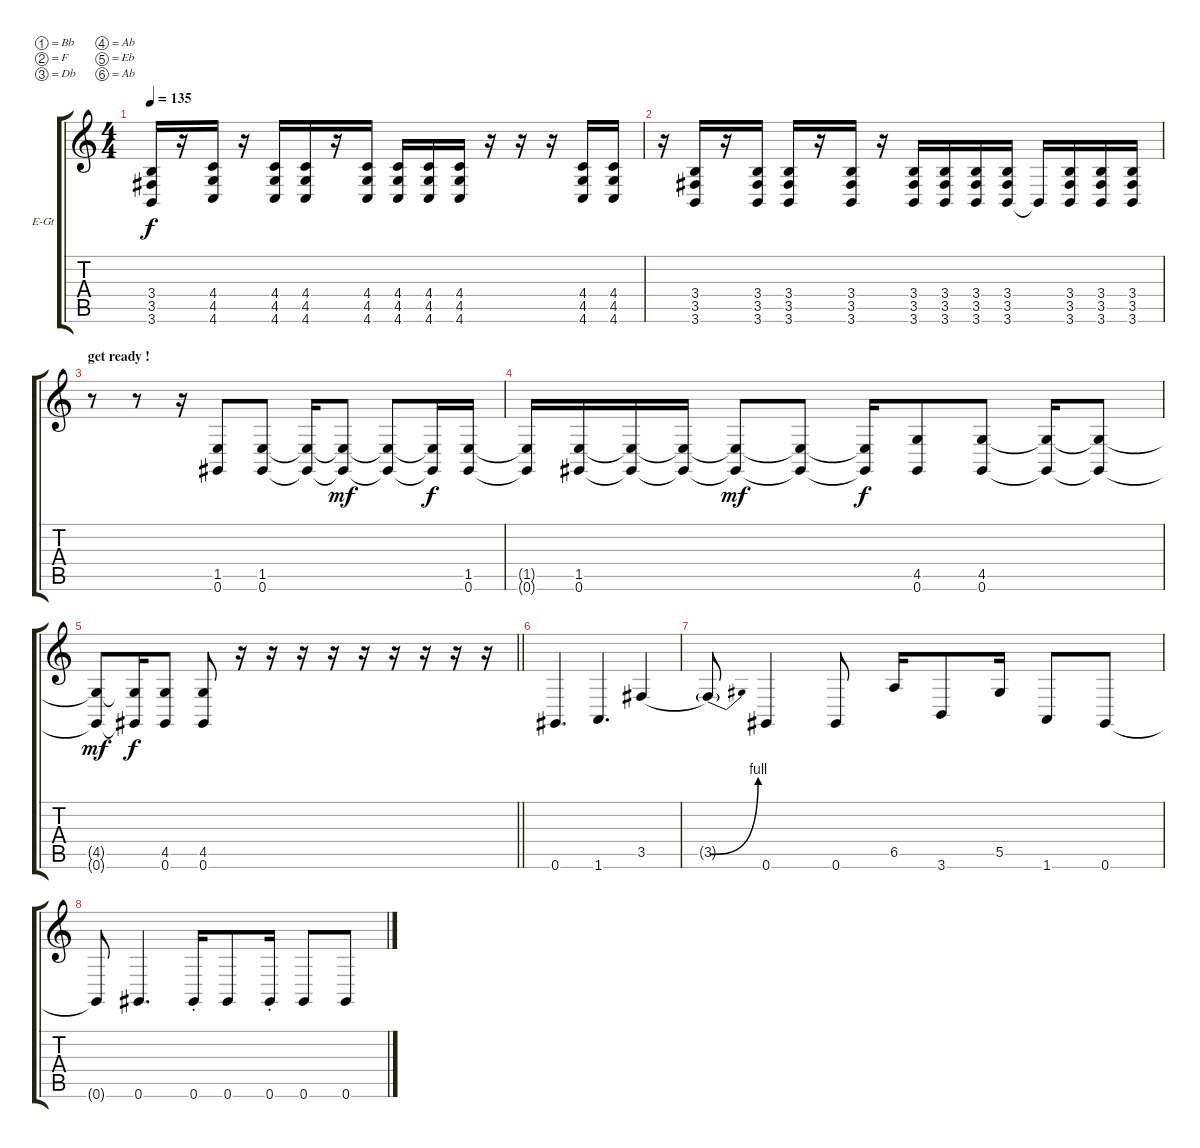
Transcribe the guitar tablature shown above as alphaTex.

\bracketExtendMode groupsimilarinstruments
\firstSystemTrackNameOrientation horizontal
\otherSystemsTrackNameOrientation horizontal
\track ("Owl" "E-Gt") {instrument distortionguitar}
\staff {score tabs}
\tuning (Bb3 F3 Db3 Ab2 Eb2 Ab1)
\ts (4 4)
\tempo 135
\clef g2
\ks c
(3.4 3.5 3.6).16{dy f} r.16 (4.4 4.5 4.6).16 r.16 (4.4 4.5 4.6).16 (4.4 4.5 4.6).16 r.16 (4.4 4.5 4.6).16 (4.4 4.5 4.6).16 (4.4 4.5 4.6).16 (4.4 4.5 4.6).16 r.16 r.16 r.16 (4.4 4.5 4.6).16 (4.4 4.5 4.6).16 |
r.16 (3.4 3.5 3.6).16 r.16 (3.4 3.5 3.6).16 (3.4 3.5 3.6).16 r.16 (3.4 3.5 3.6).16 r.16 (3.4 3.5 3.6).16 (3.4 3.5 3.6).16 (3.4 3.5 3.6).16 (3.4 3.5 3.6).16 3.6{t}.16 (3.4 3.5 3.6).16 (3.4 3.5 3.6).16 (3.4 3.5 3.6).16 |
\section ("" "get ready !")
r.8 r.8 r.16 (1.5 0.6).8 (1.5 0.6).8 (1.5{t} 0.6{t}).16 (1.5{t} 0.6{t}).8{dy mf} (1.5{t} 0.6{t}).8 (1.5{t} 0.6{t}).16{dy f} (1.5 0.6).16 |
(1.5{t} 0.6{t}).16 (1.5 0.6).16 (1.5{t} 0.6{t}).16 (1.5{t} 0.6{t}).16 (1.5{t} 0.6{t}).8{dy mf} (1.5{t} 0.6{t}).8 (1.5{t} 0.6{t}).16{dy f} (4.5 0.6).8 (4.5 0.6).8 (4.5{t} 0.6{t}).16 (4.5{t} 0.6{t}).8 |
\barLineRight lightlight
(4.5{t} 0.6{t}).8{dy mf} (4.5{t} 0.6{t}).16{dy f} (4.5 0.6).8 (4.5 0.6).8 r.16 r.16 r.16 r.16 r.16 r.16 r.16 r.16 r.16 |
0.6.4{d} 1.6.4{d} 3.5{be (hold 0 0 60 0)}.4 |
3.5{be (bend 0 0 60 4) t}.8 0.6.4 0.6.8 6.5.16 3.6.8 5.5.16 1.6.8 0.6.8 |
0.6{t}.8 0.6.4{d} 0.6{st}.16 0.6.8 0.6{st}.16 0.6.8 0.6.8
